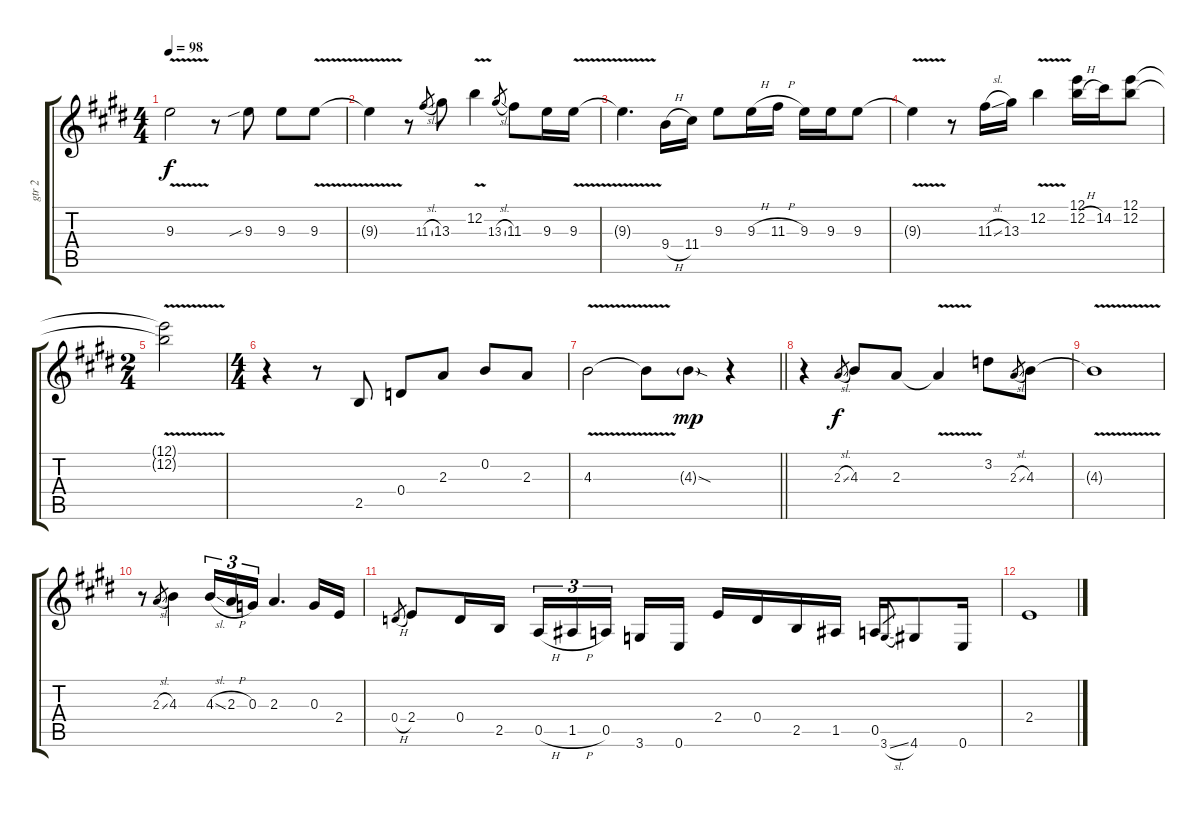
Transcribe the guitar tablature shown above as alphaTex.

\track ("gtr 2" "gtr 2") {instrument acousticguitarnylon}
\staff {score tabs}
\tuning (E4 B3 G3 D3 A2 E2) {hide}
\ts (4 4)
\tempo 98
\clef g2
\ks c#minor
9.3{v t}.2{dy f} r.8 9.3{sib}.8 9.3.8 9.3{v}.8 |
\ks e
9.3{t}.4 r.8 11.3{sl}.8{gr} 13.3.8 12.2{v}.4 13.3{sl}.8{gr} 11.3.8 9.3.16 9.3{v}.16 |
\ks c#minor
9.3{v t}.4{d} 9.4{h}.16 11.4.16 9.3.8 9.3{h}.16 11.3{h}.16 9.3.16 9.3.16 9.3.8 |
9.3{v t}.4 r.8 11.3{sl}.16 13.3.16 12.2{v}.4 (12.1 12.2{h}).16 14.2.16 (12.1 12.2).8 |
\ts (2 4)
\ks e
(12.1{v t} 12.2{v t}).2 |
\ts (4 4)
\ks c#minor
r.4 r.8 2.5.8 0.4.8 2.3.8 0.2.8 2.3.8 |
\barLineRight lightlight
4.3{v}.2 4.3{v t}.8 4.3{sod g}.8{dy mp} r.4 |
\ks e
r.4 2.3{sl}.8{gr dy f} 4.3.8 2.3.8 2.3{v t}.4 3.2.8 2.3{sl}.8{gr} 4.3.8 |
\ks c#minor
4.3{v t}.1 |
r.8 2.3{sl}.8{gr} 4.3.4 4.3{sl}.16{tu (3 2)} 2.3{h}.16{tu (3 2)} 0.3.16{tu (3 2)} 2.3.4{d} 0.3.16 2.4.16 |
\ks e
0.4{h}.8{gr} 2.4.8 0.4.16 2.5.16 0.5{h}.16{tu (3 2)} 1.5{h}.16{tu (3 2)} 0.5.16{tu (3 2) beam splitsecondary} 3.6.16 0.6.16 2.4.16 0.4.16 2.5.16 1.5.16 0.5.16 3.6{sl}.8{gr} 4.6.8 0.6.16 |
\ks c#minor
2.4.1
